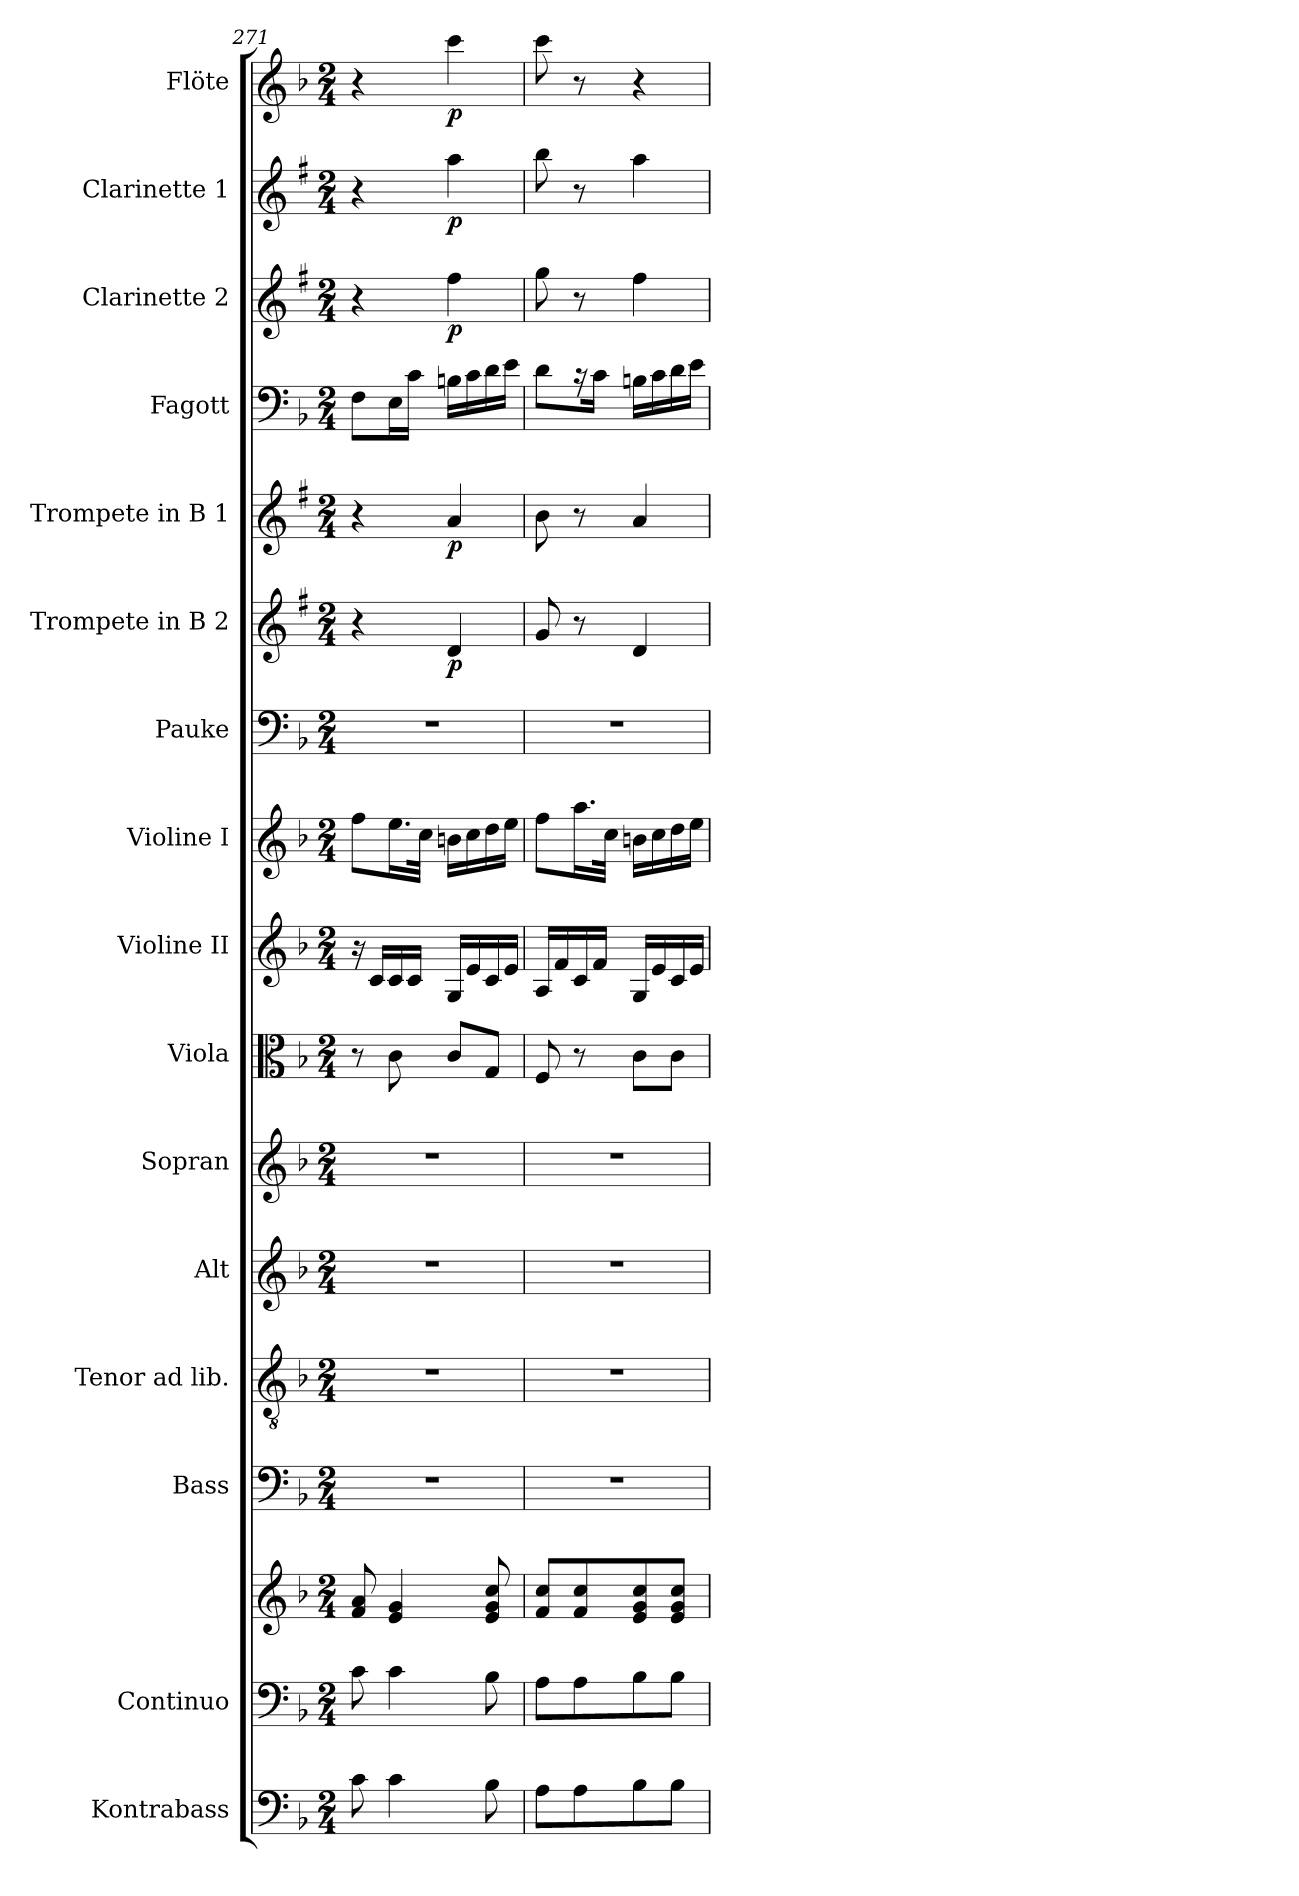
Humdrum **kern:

**kern	**kern	**kern	**kern	**kern	**kern	**kern	**kern	**kern	**kern	**kern	**kern	**dynam	**kern	**dynam	**kern	**kern	**dynam	**kern	**dynam	**kern	**dynam
*part16	*part15	*part15	*part14	*part13	*part12	*part11	*part10	*part9	*part8	*part7	*part6	*part6	*part5	*part5	*part4	*part3	*part3	*part2	*part2	*part1	*part1
*staff17	*staff16	*staff15	*staff14	*staff13	*staff12	*staff11	*staff10	*staff9	*staff8	*staff7	*staff6	*staff6	*staff5	*staff5	*staff4	*staff3	*staff3	*staff2	*staff2	*staff1	*staff1
*I"Kontrabass	*I"Continuo	*	*I"Bass	*I"Tenor ad lib.	*I"Alt	*I"Sopran	*I"Viola	*I"Violine II	*I"Violine I	*I"Pauke	*I"Trompete in B 2	*	*I"Trompete in B 1	*	*I"Fagott	*I"Clarinette 2	*	*I"Clarinette 1	*	*I"Flöte	*
*I'Kb.	*I'cont.	*	*I'B	*I'T	*I'A	*I'S	*I'Vla.	*I'Vl. II	*I'Vl. I	*I'Pk.	*	*	*	*	*I'Fg.	*I'Cl. 2	*	*I'Cl. 1	*	*I'Fl.	*
*clefF4	*clefF4	*clefG2	*clefF4	*clefGv2	*clefG2	*clefG2	*clefC3	*clefG2	*clefG2	*clefF4	*clefG2	*	*clefG2	*	*clefF4	*clefG2	*	*clefG2	*	*clefG2	*
*ITrd7c12	*	*	*	*	*	*	*	*	*	*	*ITrd1c2	*	*ITrd1c2	*	*	*ITrd1c2	*	*ITrd1c2	*	*	*
*k[b-]	*k[b-]	*k[b-]	*k[b-]	*k[b-]	*k[b-]	*k[b-]	*k[b-]	*k[b-]	*k[b-]	*k[b-]	*k[b-]	*	*k[b-]	*	*k[b-]	*k[b-]	*	*k[b-]	*	*k[b-]	*
*F:	*F:	*F:	*F:	*F:	*F:	*F:	*F:	*F:	*F:	*F:	*F:	*	*F:	*	*F:	*F:	*	*F:	*	*F:	*
*M2/4	*M2/4	*M2/4	*M2/4	*M2/4	*M2/4	*M2/4	*M2/4	*M2/4	*M2/4	*M2/4	*M2/4	*	*M2/4	*	*M2/4	*M2/4	*	*M2/4	*	*M2/4	*
=271	=271	=271	=271	=271	=271	=271	=271	=271	=271	=271	=271	=271	=271	=271	=271	=271	=271	=271	=271	=271	=271
8C\	8c\	8f/ 8a/	2r	2r	2r	2r	8r	16r	8ff\L	2r	4r	.	4r	.	8F\L	4r	.	4r	.	4r	.
.	.	.	.	.	.	.	.	16c/LL	.	.	.	.	.	.	.	.	.	.	.	.	.
4C\	4c\	4e/ 4g/	.	.	.	.	8c\	16c/	16.ee\L	.	.	.	.	.	16E\L	.	.	.	.	.	.
.	.	.	.	.	.	.	.	16c/JJ	.	.	.	.	.	.	16c\JJ	.	.	.	.	.	.
.	.	.	.	.	.	.	.	.	32cc\JJk	.	.	.	.	.	.	.	.	.	.	.	.
!	!	!	!	!	!	!	!	!	!	!	!	!LO:DY:b	!	!LO:DY:b	!	!	!LO:DY:b	!	!LO:DY:b	!	!LO:DY:b
.	.	.	.	.	.	.	8c/L	16G/LL	16bn\LL	.	4c/	p	4g/	p	16Bn\LL	4ee\	p	4gg\	p	4ccc\	p
.	.	.	.	.	.	.	.	16e/	16cc\	.	.	.	.	.	16c\	.	.	.	.	.	.
8BB-\	8B-\	8e/ 8g/ 8cc/	.	.	.	.	8G/J	16c/	16dd\	.	.	.	.	.	16d\	.	.	.	.	.	.
.	.	.	.	.	.	.	.	16e/JJ	16ee\JJ	.	.	.	.	.	16e\JJ	.	.	.	.	.	.
=272	=272	=272	=272	=272	=272	=272	=272	=272	=272	=272	=272	=272	=272	=272	=272	=272	=272	=272	=272	=272	=272
8AA\L	8A\L	8f/ 8cc/L	2r	2r	2r	2r	8F/	16A/LL	8ff\L	2r	8f/	.	8a\	.	8d\L	8ff\	.	8aa\	.	8ccc\	.
.	.	.	.	.	.	.	.	16f/	.	.	.	.	.	.	.	.	.	.	.	.	.
8AA\	8A\	8f/ 8cc/	.	.	.	.	8r	16c/	16.aa\L	.	8r	.	8r	.	16r	8r	.	8r	.	8r	.
.	.	.	.	.	.	.	.	16f/JJ	.	.	.	.	.	.	16c\Jk	.	.	.	.	.	.
.	.	.	.	.	.	.	.	.	32cc\JJk	.	.	.	.	.	.	.	.	.	.	.	.
8BB-\	8B-\	8e/ 8g/ 8cc/	.	.	.	.	8c\L	16G/LL	16bn\LL	.	4c/	.	4g/	.	16Bn\LL	4ee\	.	4gg\	.	4r	.
.	.	.	.	.	.	.	.	16e/	16cc\	.	.	.	.	.	16c\	.	.	.	.	.	.
8BB-\J	8B-\J	8e/ 8g/ 8cc/J	.	.	.	.	8c\J	16c/	16dd\	.	.	.	.	.	16d\	.	.	.	.	.	.
.	.	.	.	.	.	.	.	16e/JJ	16ee\JJ	.	.	.	.	.	16e\JJ	.	.	.	.	.	.
=	=	=	=	=	=	=	=	=	=	=	=	=	=	=	=	=	=	=	=	=	=
*-	*-	*-	*-	*-	*-	*-	*-	*-	*-	*-	*-	*-	*-	*-	*-	*-	*-	*-	*-	*-	*-
